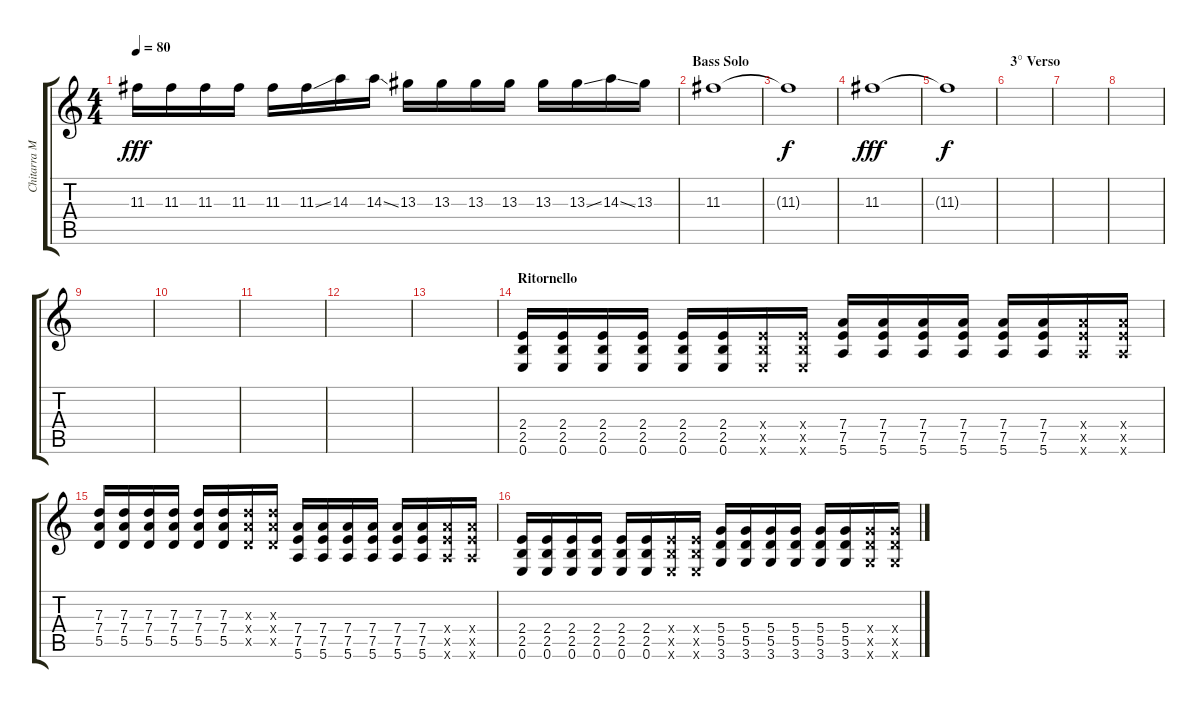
\track ("Chitarra Marco" "Chitarra M") {instrument electricguitarclean}
\staff {score tabs}
\tuning (E4 B3 G3 D3 A2 E2) {hide}
\ts (4 4)
\tempo 80
\clef g2
\ks c
11.3.16{dy fff} 11.3.16 11.3.16 11.3.16 11.3.16 11.3{ss}.16 14.3.16 14.3{ss}.16 13.3.16 13.3.16 13.3.16 13.3.16 13.3.16 13.3{ss}.16 14.3{ss}.16 13.3.16 |
\section ("" "Bass Solo")
11.3.1 |
11.3{t}.1{dy f} |
11.3.1{dy fff} |
11.3{t}.1{dy f} |
\section ("" "3° Verso")
|
|
|
|
|
|
|
|
\section ("" "Ritornello")
(2.4 2.5 0.6).16{instrument electricguitarclean} (2.4 2.5 0.6).16 (2.4 2.5 0.6).16 (2.4 2.5 0.6).16 (2.4 2.5 0.6).16 (2.4 2.5 0.6).16 (2.4{x} 2.5{x} 0.6{x}).16 (2.4{x} 2.5{x} 0.6{x}).16 (7.4 7.5 5.6).16 (7.4 7.5 5.6).16 (7.4 7.5 5.6).16 (7.4 7.5 5.6).16 (7.4 7.5 5.6).16 (7.4 7.5 5.6).16 (7.4{x} 7.5{x} 5.6{x}).16 (7.4{x} 7.5{x} 5.6{x}).16 |
(7.3 7.4 5.5).16 (7.3 7.4 5.5).16 (7.3 7.4 5.5).16 (7.3 7.4 5.5).16 (7.3 7.4 5.5).16 (7.3 7.4 5.5).16 (7.3{x} 7.4{x} 5.5{x}).16 (7.3{x} 7.4{x} 5.5{x}).16 (7.4 7.5 5.6).16 (7.4 7.5 5.6).16 (7.4 7.5 5.6).16 (7.4 7.5 5.6).16 (7.4 7.5 5.6).16 (7.4 7.5 5.6).16 (7.4{x} 7.5{x} 5.6{x}).16 (7.4{x} 7.5{x} 5.6{x}).16 |
(2.4 2.5 0.6).16 (2.4 2.5 0.6).16 (2.4 2.5 0.6).16 (2.4 2.5 0.6).16 (2.4 2.5 0.6).16 (2.4 2.5 0.6).16 (2.4{x} 2.5{x} 0.6{x}).16 (2.4{x} 2.5{x} 0.6{x}).16 (5.4 5.5 3.6).16 (5.4 5.5 3.6).16 (5.4 5.5 3.6).16 (5.4 5.5 3.6).16 (5.4 5.5 3.6).16 (5.4 5.5 3.6).16 (5.4{x} 5.5{x} 3.6{x}).16 (5.4{x} 5.5{x} 3.6{x}).16
